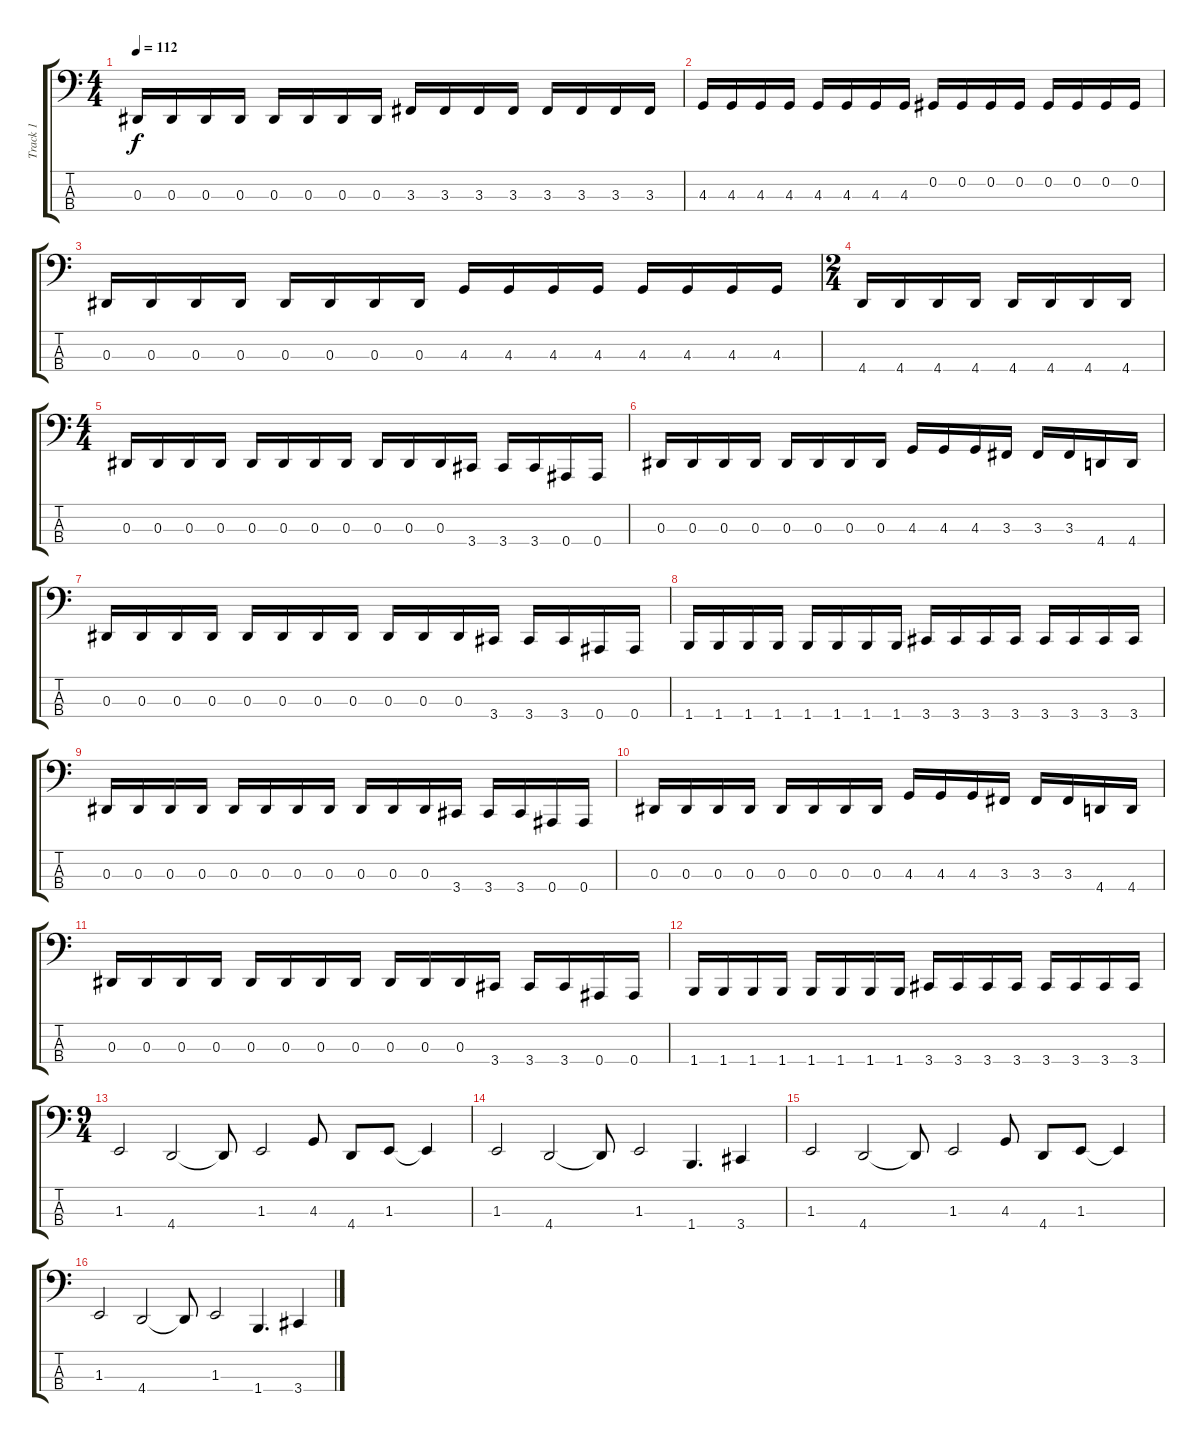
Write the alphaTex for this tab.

\track ("Track 1" "Track 1") {instrument electricbassfinger}
\staff {score tabs}
\tuning (Db2 Ab1 Eb1 Bb0) {hide}
\ts (4 4)
\tempo 112
\clef f4
\ks c
0.3.16{dy f} 0.3.16 0.3.16 0.3.16 0.3.16 0.3.16 0.3.16 0.3.16 3.3.16 3.3.16 3.3.16 3.3.16 3.3.16 3.3.16 3.3.16 3.3.16 |
4.3.16 4.3.16 4.3.16 4.3.16 4.3.16 4.3.16 4.3.16 4.3.16 0.2.16 0.2.16 0.2.16 0.2.16 0.2.16 0.2.16 0.2.16 0.2.16 |
0.3.16 0.3.16 0.3.16 0.3.16 0.3.16 0.3.16 0.3.16 0.3.16 4.3.16 4.3.16 4.3.16 4.3.16 4.3.16 4.3.16 4.3.16 4.3.16 |
\ts (2 4)
4.4.16 4.4.16 4.4.16 4.4.16 4.4.16 4.4.16 4.4.16 4.4.16 |
\ts (4 4)
0.3.16 0.3.16 0.3.16 0.3.16 0.3.16 0.3.16 0.3.16 0.3.16 0.3.16 0.3.16 0.3.16 3.4.16 3.4.16 3.4.16 0.4.16 0.4.16 |
0.3.16 0.3.16 0.3.16 0.3.16 0.3.16 0.3.16 0.3.16 0.3.16 4.3.16 4.3.16 4.3.16 3.3.16 3.3.16 3.3.16 4.4.16 4.4.16 |
0.3.16 0.3.16 0.3.16 0.3.16 0.3.16 0.3.16 0.3.16 0.3.16 0.3.16 0.3.16 0.3.16 3.4.16 3.4.16 3.4.16 0.4.16 0.4.16 |
1.4.16 1.4.16 1.4.16 1.4.16 1.4.16 1.4.16 1.4.16 1.4.16 3.4.16 3.4.16 3.4.16 3.4.16 3.4.16 3.4.16 3.4.16 3.4.16 |
0.3.16 0.3.16 0.3.16 0.3.16 0.3.16 0.3.16 0.3.16 0.3.16 0.3.16 0.3.16 0.3.16 3.4.16 3.4.16 3.4.16 0.4.16 0.4.16 |
0.3.16 0.3.16 0.3.16 0.3.16 0.3.16 0.3.16 0.3.16 0.3.16 4.3.16 4.3.16 4.3.16 3.3.16 3.3.16 3.3.16 4.4.16 4.4.16 |
0.3.16 0.3.16 0.3.16 0.3.16 0.3.16 0.3.16 0.3.16 0.3.16 0.3.16 0.3.16 0.3.16 3.4.16 3.4.16 3.4.16 0.4.16 0.4.16 |
1.4.16 1.4.16 1.4.16 1.4.16 1.4.16 1.4.16 1.4.16 1.4.16 3.4.16 3.4.16 3.4.16 3.4.16 3.4.16 3.4.16 3.4.16 3.4.16 |
\ts (9 4)
1.3.2 4.4.2 4.4{t}.8 1.3.2 4.3.8 4.4.8 1.3.8 1.3{t}.4 |
1.3.2 4.4.2 4.4{t}.8 1.3.2 1.4.4{d} 3.4.4 |
1.3.2 4.4.2 4.4{t}.8 1.3.2 4.3.8 4.4.8 1.3.8 1.3{t}.4 |
1.3.2 4.4.2 4.4{t}.8 1.3.2 1.4.4{d} 3.4.4
